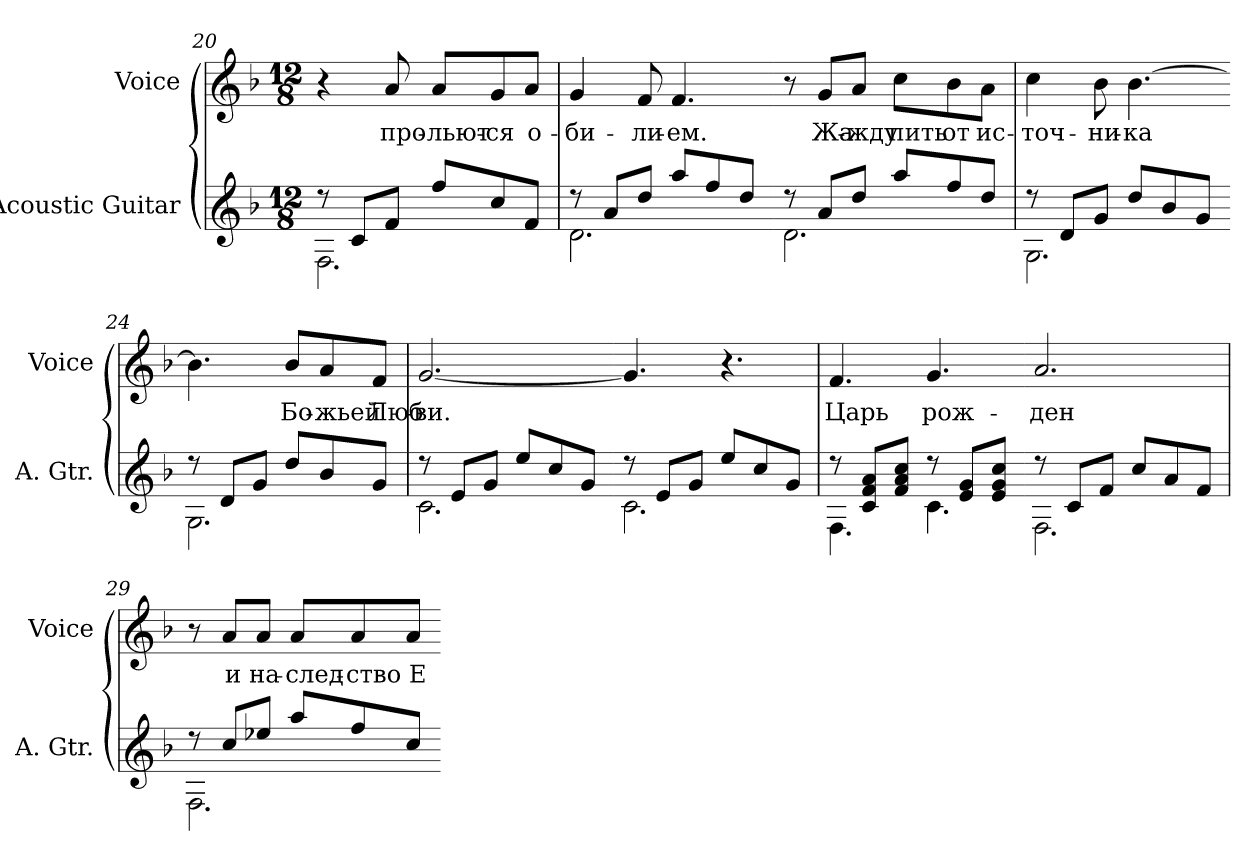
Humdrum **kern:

**kern	**kern	**text
*part2	*part1	*part1
*staff2	*staff1	*staff1
*I"Acoustic Guitar	*I"Voice	*
*I'A. Gtr.	*I'Voice	*
*clefG2	*clefG2	*
*ITrd7c12	*	*
*k[b-]	*k[b-]	*
*F:	*F:	*
*M12/8	*M12/8	*
=20	=20	=20
*^	*	*
8r	2.FFi\	4r	.
8Ci/L	.	.	.
!	!	!	!LO:LY:b:color=#000000
8Fi/J	.	8ai/	про-
!	!	!	!LO:LY:b:color=#000000
8fi/L	.	8ai/L	-льют-
!	!	!	!LO:LY:b:color=#000000
8ci/	.	8gi/	-ся
!	!	!	!LO:LY:b:color=#000000
8Fi/J	.	8ai/J	о-
=21	=21	=21	=21
!	!	!	!LO:LY:b:color=#000000
8r	2.Di\	4gi/	-би-
8Ai/L	.	.	.
!	!	!	!LO:LY:b:color=#000000
8di/J	.	8fi/	-ли-
!	!	!	!LO:LY:b:color=#000000
8ai/L	.	4.fi/	-ем.
8fi/	.	.	.
8di/J	.	.	.
=22-	=22-	=22-	=22-
8r	2.Di\	8r	.
!	!	!	!LO:LY:b:color=#000000
8Ai/L	.	8gi/L	Жа-
!	!	!	!LO:LY:b:color=#000000
8di/J	.	8ai/J	-жду
!	!	!	!LO:LY:b:color=#000000
8ai/L	.	8cci\L	пить
!	!	!	!LO:LY:b:color=#000000
8fi/	.	8b-i\	от
!	!	!	!LO:LY:b:color=#000000
8di/J	.	8ai\J	ис-
=23	=23	=23	=23
!	!	!	!LO:LY:b:color=#000000
8r	2.GGi\	4cci\	-точ-
8Di/L	.	.	.
!	!	!	!LO:LY:b:color=#000000
8Gi/J	.	8b-i\	-ни-
!	!	!	!LO:LY:b:color=#000000
8di/L	.	[>4.b-i\	-ка
8B-i/	.	.	.
8Gi/J	.	.	.
!!LO:PB:g=z
=24-	=24-	=24-	=24-
8r	2.GGi\	4.b-i\]	.
8Di/L	.	.	.
8Gi/J	.	.	.
!	!	!	!LO:LY:b:color=#000000
8di/L	.	8b-i/L	Бо-
!	!	!	!LO:LY:b:color=#000000
8B-i/	.	8ai/	-жьей
!	!	!	!LO:LY:b:color=#000000
8Gi/J	.	8fi/J	Люб-
=25	=25	=25	=25
!	!	!	!LO:LY:b:color=#000000
8r	2.Ci\	[<2.gi/	-ви.
8Ei/L	.	.	.
8Gi/J	.	.	.
8ei/L	.	.	.
8ci/	.	.	.
8Gi/J	.	.	.
=26-	=26-	=26-	=26-
8r	2.Ci\	4.gi/]	.
8Ei/L	.	.	.
8Gi/J	.	.	.
8ei/L	.	4.r	.
8ci/	.	.	.
8Gi/J	.	.	.
=27	=27	=27	=27
!	!	!	!LO:LY:b:color=#000000
8r	4.FFi\	4.fi/	Царь
8Ci/ 8Fi 8AiL	.	.	.
8Fi/ 8Ai 8ciJ	.	.	.
!	!	!	!LO:LY:b:color=#000000
8r	4.Ci\	4.gi/	рож-
8Ei/ 8GiL	.	.	.
8Ei/ 8Gi 8ciJ	.	.	.
=28-	=28-	=28-	=28-
!	!	!	!LO:LY:b:color=#000000
8r	2.FFi\	2.ai/	-ден
8Ci/L	.	.	.
8Fi/J	.	.	.
8ci/L	.	.	.
8Ai/	.	.	.
8Fi/J	.	.	.
!!LO:LB:g=z
=29	=29	=29	=29
8r	2.FFi\	8r	.
!	!	!	!LO:LY:b:color=#000000
8ci/L	.	8ai/L	и
!	!	!	!LO:LY:b:color=#000000
8e-Xi/J	.	8ai/J	на-
!	!	!	!LO:LY:b:color=#000000
8ai/L	.	8ai/L	-след-
!	!	!	!LO:LY:b:color=#000000
8fi/	.	8ai/	-ство
!	!	!	!LO:LY:b:color=#000000
8ci/J	.	8ai/J	Е-
*v	*v	*	*
=-	=-	=-
*-	*-	*-
